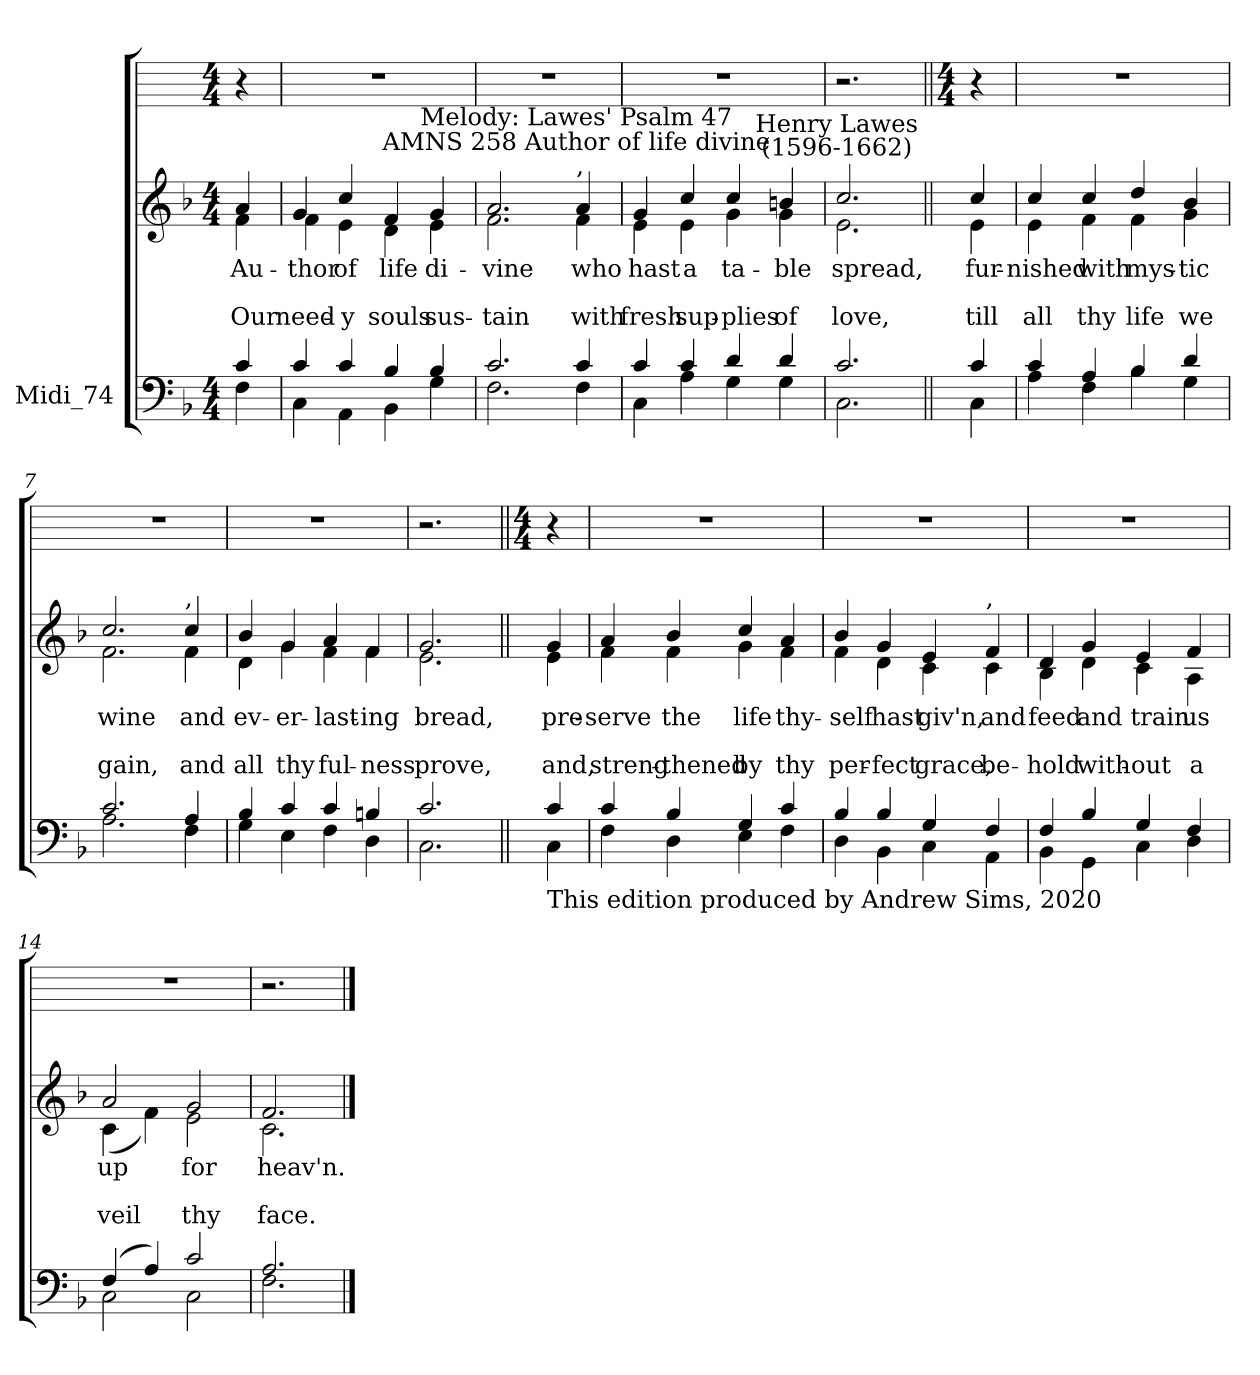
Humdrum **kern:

**kern	**kern	**text	**text	**text	**kern
*part3	*part2	*part2	*part2	*part2	*part1
*staff3	*staff2	*staff2	*staff2	*staff2	*staff1
*I"Midi_74	*	*	*	*	*
*clefF4	*clefG2	*	*	*	*
*k[b-]	*k[b-]	*	*	*	*
*F:	*F:	*	*	*	*
*M4/4	*M4/4	*	*	*	*M4/4
=	=	=	=	=	=
*^	*	*	*	*	*
!	!	!LO:TX:a:cj:t=Charles Wesley\n(1707-1788)	!	!	!	!
!	!	!	!LO:LY:b	!	!LO:LY:b	!
*	*	*^	*	*	*	*
4c/	4F\	4a/	4f\	Au-	.	-Our	4r
=1	=1	=1	=1	=1	=1	=1	=1
!	!	!	!	!LO:LY:b	!	!LO:LY:b	!
4c/	4C\	4g/	4f\	thor	.	need-	1r
!	!	!	!	!LO:LY:b	!	!LO:LY:b	!
4c/	4AA\	4cc/	4e\	-of	.	y	.
!	!	!	!	!LO:LY:b	!	!LO:LY:b	!
4B-/	4BB-\	4f/	4d\	life	.	souls	.
!	!	!	!	!LO:LY:b	!	!LO:LY:b	!
4B-/	4G\	4g/	4e\	di-	.	-sus-	.
=2	=2	=2	=2	=2	=2	=2	=2
!	!	!	!	!LO:LY:b	!	!LO:LY:b	!
2.c/	2.F\	2.a/	2.f\	-vine	.	tain	1r
!	!	!LO:TX:a:t=,	!	!	!	!	!
!	!	!LO:TX:a:cj:t=AMNS 258 Author of life divine	!	!	!	!	!
!	!	!LO:TX:a:cj:t=Melody&colon; Lawes' Psalm 47	!	!	!	!	!
!	!	!	!	!LO:LY:b	!	!LO:LY:b	!
4c/	4F\	4a/	4f\	who	.	with	.
=3	=3	=3	=3	=3	=3	=3	=3
!	!	!	!	!LO:LY:b	!	!LO:LY:b	!
4c/	4C\	4g/	4e\	hast	.	fresh	1r
!	!	!	!	!LO:LY:b	!	!LO:LY:b	!
4c/	4A\	4cc/	4e\	a	.	sup-	.
!	!	!	!	!LO:LY:b	!	!LO:LY:b	!
4d/	4G\	4cc/	4g\	-ta-	.	-plies	.
!	!	!	!	!LO:LY:b	!	!LO:LY:b	!
4d/	4G\	4bn/	4g\	ble	.	of	.
=4	=4	=4	=4	=4	=4	=4	=4
!	!	!LO:TX:a:cj:t=Henry Lawes\n(1596-1662)	!	!	!	!	!
!	!	!	!	!LO:LY:b	!	!LO:LY:b	!
2.c/	2.C\	2.cc/	2.e\	spread,	.	love,	2.r
!!LO:LB:g=z
=5||	=5||	=5||	=5||	=5||	=5||	=5||	=5||
*	*	*	*	*	*	*	*M4/4
!	!	!	!	!LO:LY:b	!	!LO:LY:b	!
4c/	4C\	4cc/	4e\	fur-	.	-till	4r
=6	=6	=6	=6	=6	=6	=6	=6
!	!	!	!	!LO:LY:b	!	!LO:LY:b	!
4c/	4A\	4cc/	4e\	nished	.	all	1r
!	!	!	!	!LO:LY:b	!	!LO:LY:b	!
4A/	4F\	4cc/	4f\	with	.	thy	.
!	!	!	!	!LO:LY:b	!	!LO:LY:b	!
4B-/	4B-\	4dd/	4f\	mys-	.	-life	.
!	!	!	!	!LO:LY:b	!	!LO:LY:b	!
4d/	4G\	4b-/	4g\	tic	.	we	.
=7	=7	=7	=7	=7	=7	=7	=7
!	!	!	!	!LO:LY:b	!	!LO:LY:b	!
2.c/	2.A\	2.cc/	2.f\	wine	.	gain,	1r
!	!	!LO:TX:a:t=,	!	!	!	!	!
!	!	!	!	!LO:LY:b	!	!LO:LY:b	!
4A/	4F\	4cc/	4f\	and	.	and	.
=8	=8	=8	=8	=8	=8	=8	=8
!	!	!	!	!LO:LY:b	!	!LO:LY:b	!
4B-/	4G\	4b-/	4d\	ev-	.	-all	1r
!	!	!	!	!LO:LY:b	!	!LO:LY:b	!
4c/	4E\	4g/	4g\	er-	.	-thy	.
!	!	!	!	!LO:LY:b	!	!LO:LY:b	!
4c/	4F\	4a/	4f\	last-	.	-ful-	.
!	!	!	!	!LO:LY:b	!	!LO:LY:b	!
4Bn/	4D\	4f/	4f\	-ing	.	ness	.
=9	=9	=9	=9	=9	=9	=9	=9
!	!	!	!	!LO:LY:b	!	!LO:LY:b	!
2.c/	2.C\	2.g/	2.e\	bread,	.	prove,	2.r
!!LO:LB:g=z
=10||	=10||	=10||	=10||	=10||	=10||	=10||	=10||
*	*	*	*	*	*	*	*M4/4
!LO:TX:b:t=This edition produced by Andrew Sims, 2020	!	!	!	!	!	!	!
!	!	!	!	!LO:LY:b	!	!LO:LY:b	!
4c/	4C\	4g/	4e\	pre-	.	-and,	4r
=11	=11	=11	=11	=11	=11	=11	=11
!	!	!	!	!LO:LY:b	!	!LO:LY:b	!
4c/	4F\	4a/	4f\	serve	.	streng-	1r
!	!	!	!	!LO:LY:b	!	!LO:LY:b	!
4B-/	4D\	4b-/	4f\	-the	.	thened	.
!	!	!	!	!LO:LY:b	!	!LO:LY:b	!
4G/	4E\	4cc/	4g\	life	.	by	.
!	!	!	!	!LO:LY:b	!	!LO:LY:b	!
4c/	4F\	4a/	4f\	thy-	.	-thy	.
=12	=12	=12	=12	=12	=12	=12	=12
!	!	!	!	!LO:LY:b	!	!LO:LY:b	!
4B-/	4D\	4b-/	4f\	self	.	per-	1r
!	!	!	!	!LO:LY:b	!	!LO:LY:b	!
4B-/	4BB-\	4g/	4d\	-hast	.	fect	.
!	!	!	!	!LO:LY:b	!	!LO:LY:b	!
4G/	4C\	4e/	4c\	giv'n,	.	grace,	.
!	!	!LO:TX:a:t=,	!	!	!	!	!
!	!	!	!	!LO:LY:b	!	!LO:LY:b	!
4F/	4AA\	4f/	4c\	and	.	be-	.
=13	=13	=13	=13	=13	=13	=13	=13
!	!	!	!	!LO:LY:b	!	!LO:LY:b	!
4F/	4BB-\	4d/	4B-\	-feed	.	hold	1r
!	!	!	!	!LO:LY:b	!	!LO:LY:b	!
4B-/	4GG\	4g/	4d\	and	.	with-	.
!	!	!	!	!LO:LY:b	!	!LO:LY:b	!
4G/	4C\	4e/	4c\	-train	.	out	.
!	!	!	!	!LO:LY:b	!	!LO:LY:b	!
4F/	4D\	4f/	4A\	us	.	a	.
=14	=14	=14	=14	=14	=14	=14	=14
!	!	!	!	!LO:LY:b	!	!LO:LY:b	!
(>4F/	2C\	2a/	(<4c\	up	.	veil	1r
4A/)	.	.	4f\)	.	.	.	.
!	!	!	!	!LO:LY:b	!	!LO:LY:b	!
2c/	2C\	2g/	2e\	for	.	thy	.
=15	=15	=15	=15	=15	=15	=15	=15
!	!	!	!	!LO:LY:b	!	!LO:LY:b	!
2.A/	2.F\	2.f/	2.c\	heav'n.	.	face.	2.r
*v	*v	*	*	*	*	*	*
*	*v	*v	*	*	*	*
==	==	==	==	==	==
*-	*-	*-	*-	*-	*-
